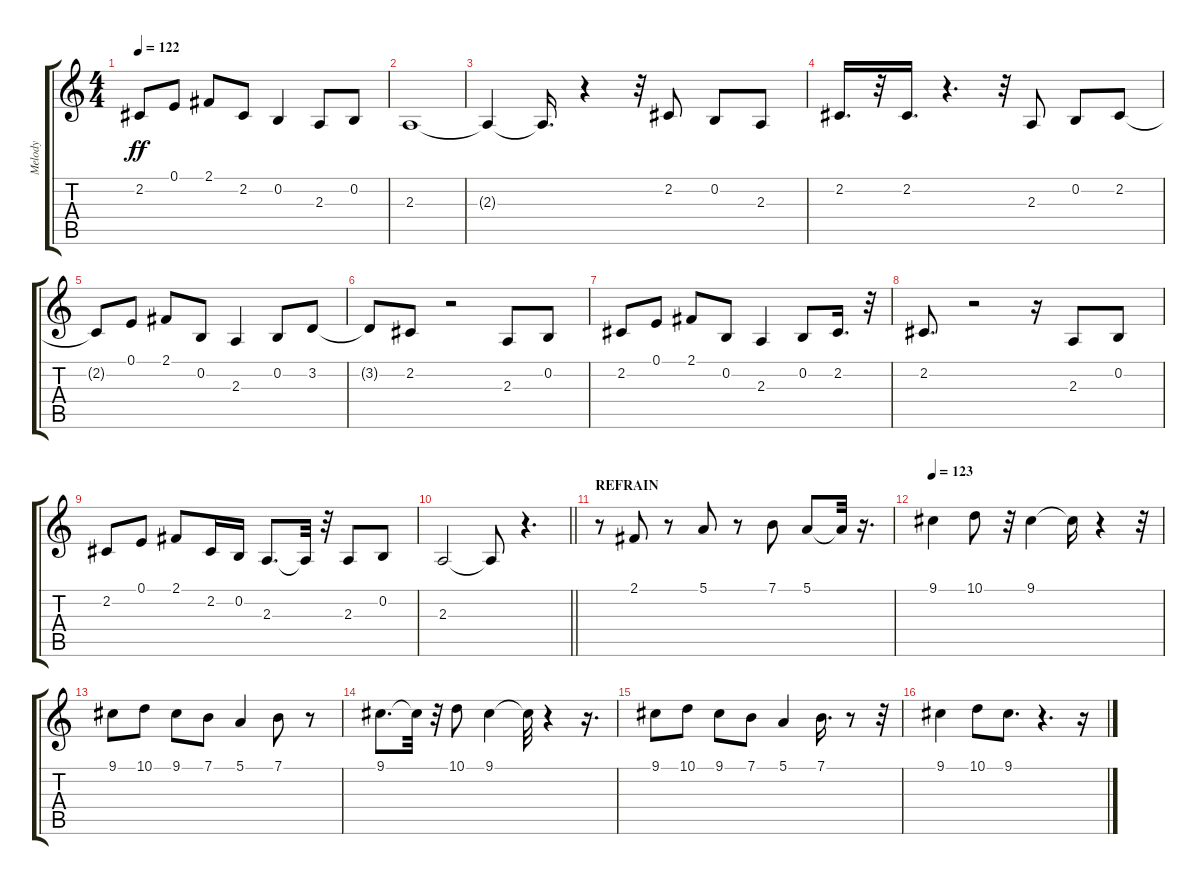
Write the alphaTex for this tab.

\track ("Melody" "Melody") {instrument acousticgrandpiano}
\staff {score tabs}
\tuning (E4 B3 G3 D3 A2 E2) {hide}
\ts (4 4)
\tempo 122
\clef g2
\ks c
2.2.8{dy ff} 0.1.8 2.1.8 2.2.8 0.2.4 2.3.8 0.2.8 |
2.3.1 |
2.3{t}.4 2.3{t}.16{d} r.4 r.32 2.2.8 0.2.8 2.3.8 |
2.2.16{d} r.32 2.2.16{d} r.4{d} r.32 2.3.8 0.2.8 2.2.8 |
2.2{t}.8 0.1.8 2.1.8 0.2.8 2.3.4 0.2.8 3.2.8 |
3.2{t}.8 2.2.8 r.2 2.3.8 0.2.8 |
2.2.8 0.1.8 2.1.8 0.2.8 2.3.4 0.2.8 2.2.16{d} r.32 |
2.2.8{d} r.2 r.16 2.3.8 0.2.8 |
2.2.8 0.1.8 2.1.8 2.2.16 0.2.16 2.3.8{d} 2.3{t}.32 r.32 2.3.8 0.2.8 |
\barLineRight lightlight
2.3.2 2.3{t}.8 r.4{d} |
\section ("" "REFRAIN")
r.8 2.1.8 r.8 5.1.8 r.8 7.1.8 5.1.8 5.1{t}.32 r.16{d} |
\tempo 123
9.1.4 10.1.8 r.32 9.1.4 9.1{t}.16 r.4 r.32 |
9.1.8 10.1.8 9.1.8 7.1.8 5.1.4 7.1.8 r.8 |
9.1.8{d} 9.1{t}.32 r.32 10.1.8 9.1.4 9.1{t}.32 r.4 r.16{d} |
9.1.8 10.1.8 9.1.8 7.1.8 5.1.4 7.1.16{d} r.8 r.32 |
9.1.4 10.1.8 9.1.8{d} r.4{d} r.16
